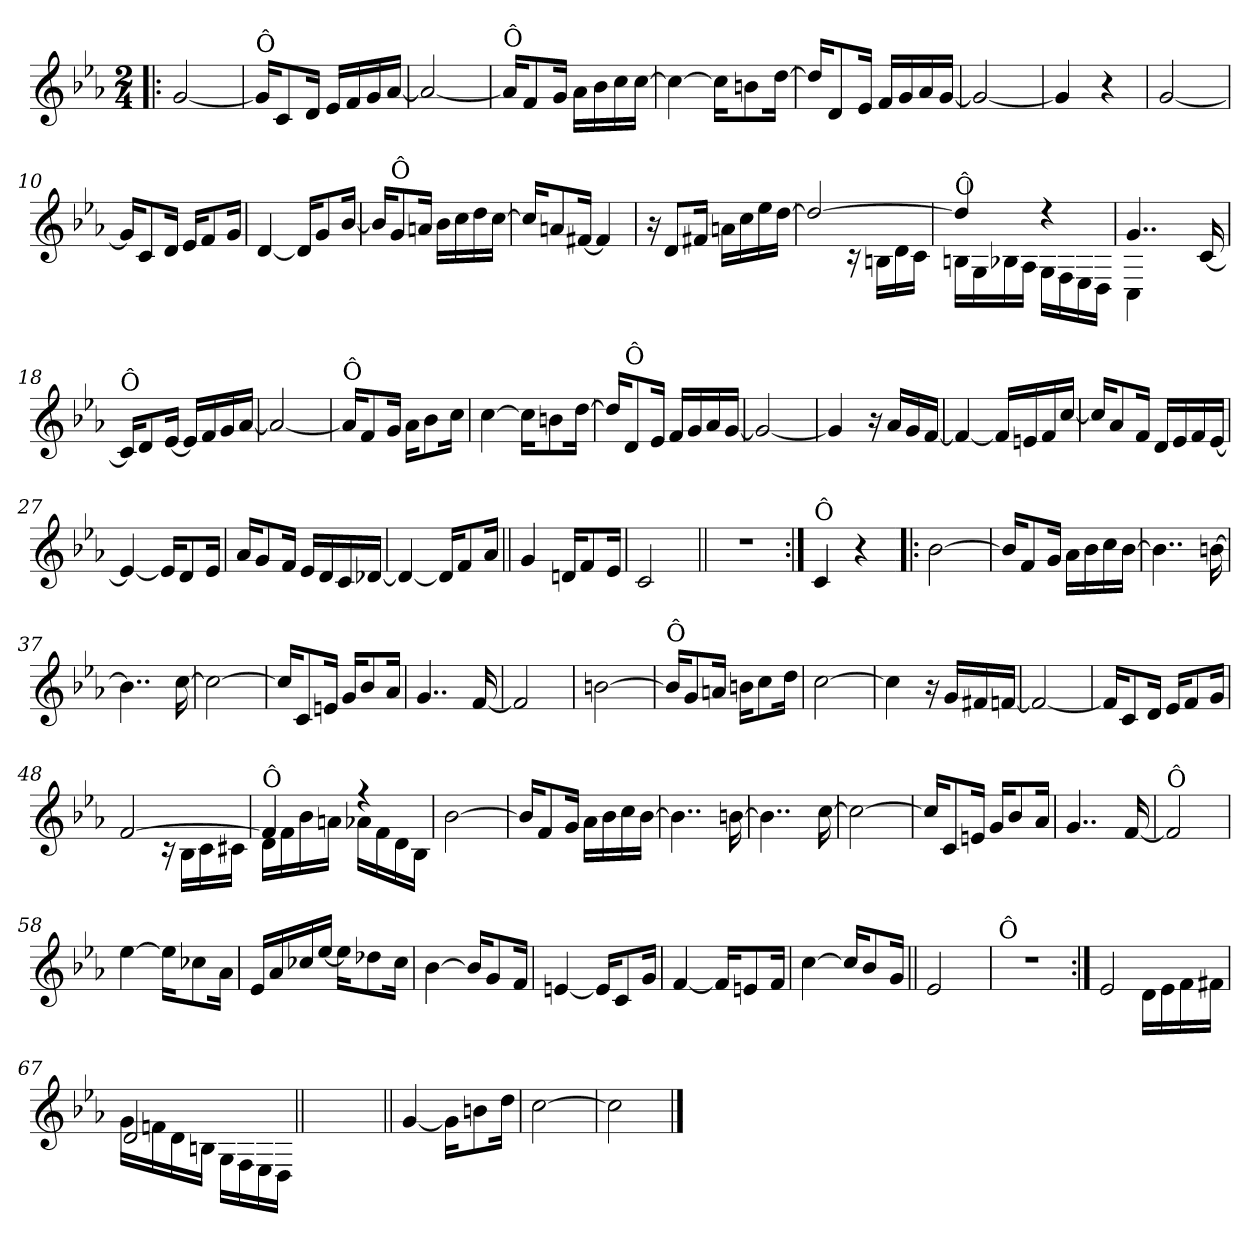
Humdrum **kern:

**kern
*part1
*staff1
*clefG2
*k[b-e-a-]
*E-:
*M2/4
=1!|:
[2g/
=2
!LO:TX:a:t=Ô
16g/KL]
8c/
16d/Jk
16e-/LL
16f/
16g/
[16a-/JJ
=3
2a-/_
=4
!LO:TX:a:t=Ô
16a-/KL]
8f/
16g/Jk
16a-\LL
16b-\
16cc\
[16cc\JJ
=5
4cc\_
16cc\KL]
8bn\
[16dd\Jk
!!LO:LB:g=z
=6
16dd/KL]
8d/
16e-/Jk
16f/LL
16g/
16a-/
[16g/JJ
=7
2g/_
=8
4g/]
4r
=9
[2g/
=10
16g/KL]
8c/
16d/Jk
16e-/KL
8f/
16g/Jk
=11
[4d/
16d/KL]
8g/
[16b-/Jk
!!LO:LB:g=z
=12
16b-/KL]
!LO:TX:a:t=Ô
8g/
16an/Jk
16b-\LL
16cc\
16dd\
[16cc\JJ
=13
16cc/KL]
8an/
[16f#X/Jk
4f#/]
=14
16r
8d/L
16f#X/Jk
16an\LL
16cc\
16ee-\
[16dd\JJ
=15
*^
2dd/_	4ryy
.	16rc
.	16Bn!\LL
.	16d!\
.	16c!\JJ
=16	=16
!LO:TX:a:t=Ô	!
4dd/]	16Bn!\LL
.	16G!\
.	16B-X!\
.	16A-!\JJ
4rdd	16G!\LL
.	16F!\
.	16E-!\
.	16D!\JJ
=17	=17
4..g/	4C!\
.	4ryy
[>16c/	.
*v	*v
!!LO:LB:g=z
=18
!LO:TX:a:t=Ô
16c/KL]
8d/
[16e-/Jk
16e-/LL]
16f/
16g/
[16a-/JJ
=19
2a-/_
=20
!LO:TX:a:t=Ô
16a-/KL]
8f/
16g/Jk
16a-\KL
8b-\
16cc\Jk
=21
[4cc\
16cc\KL]
8bn\
[16dd\Jk
=22
16dd/KL]
!LO:TX:a:t=Ô
8d/
16e-/Jk
16f/LL
16g/
16a-/
[16g/JJ
=23
2g/_
!!LO:LB:g=z
=24
4g/]
16r
16a-/LL
16g/
[16f/JJ
=25
4f/_
16f/LL]
16en/
16f/
[16cc/JJ
=26
16cc/KL]
8a-/
16f/Jk
16d/LL
16e-/
16f/
[16e-/JJ
=27
4e-/_
16e-/KL]
8d/
16e-/Jk
=28
16a-/KL
8g/
16f/Jk
16e-/LL
16d/
16c/
[16d-X/JJ
=29
4d-/_
16d-/KL]
8f/
16a-/Jk
!!LO:LB:g=z
=30||
4g/
16dn/KL
8f/
16e-/Jk
=31
2c/
=32||
2r
=33:|!
!LO:TX:a:t=Ô
4c/
4r
=34!|:
[2b-\
=35
16b-/KL]
8f/
16g/Jk
16a-\LL
16b-\
16cc\
[16b-\JJ
!!LO:LB:g=z
=36
4..b-\]
[16bn\
=37
4..b\]
[16cc\
=38
2cc\_
=39
16cc/KL]
8c/
16en/Jk
16g/KL
8b-/
16a-/Jk
=40
4..g/
[16f/
=41
2f/]
!!LO:LB:g=z
=42
[2bn\
=43
!LO:TX:a:t=Ô
16b/KL]
8g/
16an/Jk
16bn\KL
8cc\
16dd\Jk
=44
[2cc\
=45
4cc\]
16r
16g/LL
16f#X/
[16fn/JJ
=46
2fn/_
=47
16f/KL]
8c/
16d/Jk
16e-/KL
8f/
16g/Jk
!!LO:LB:g=z
=48
*^
[>2f/	4ryy
.	16rc
.	16B-!\LL
.	16c!\
.	16c#X!\JJ
=49	=49
!LO:TX:a:t=Ô	!
4f/]	16d!\LL
.	16f!\
.	16b-!\
.	16an!\JJ
4rff	16a-X!\LL
.	16f!\
.	16d!\
.	16B-!\JJ
*v	*v
=50
[2b-\
=51
16b-/KL]
8f/
16g/Jk
16a-\LL
16b-\
16cc\
[16b-\JJ
=52
4..b-\]
[16bn\
=53
4..b\]
[16cc\
!!LO:LB:g=z
=54
2cc\_
=55
16cc/KL]
8c/
16en/Jk
16g/KL
8b-/
16a-/Jk
=56
4..g/
[16f/
=57
!LO:TX:a:t=Ô
2f/]
=58
[4ee-\
16ee-\KL]
8cc-X\
16a-\Jk
=59
16e-/LL
16a-/
16cc-X/
[16ee-/JJ
16ee-\KL]
8dd-X\
16cc-\Jk
!!LO:LB:g=z
=60
[4b-\
16b-/KL]
8g/
16f/Jk
=61
[4en/
16e/KL]
8c/
16g/Jk
=62
[4f/
16f/KL]
8en/
16f/Jk
=63
[4cc\
16cc/KL]
8b-/
16g/Jk
=64||
2e-/
=65
!LO:TX:a:t=Ô
2r
!!LO:LB:g=z
=66:|!
*^
2e-/	4ryy
.	16d!\LL
.	16e-!\
.	16f!\
.	16f#X!\JJ
=67	=67
2d/	16g!\LL
.	16fn!\
.	16d!\
.	16Bn!\JJ
.	16G!\LL
.	16F!\
.	16E-!\
.	16D!\JJ
*v	*v
=67X1||
*stria0
2ryy
=68||
*stria5
[4g/
16g\KL]
8bn\
16dd\Jk
=69
[2cc\
=70
2cc\]
==
*-
